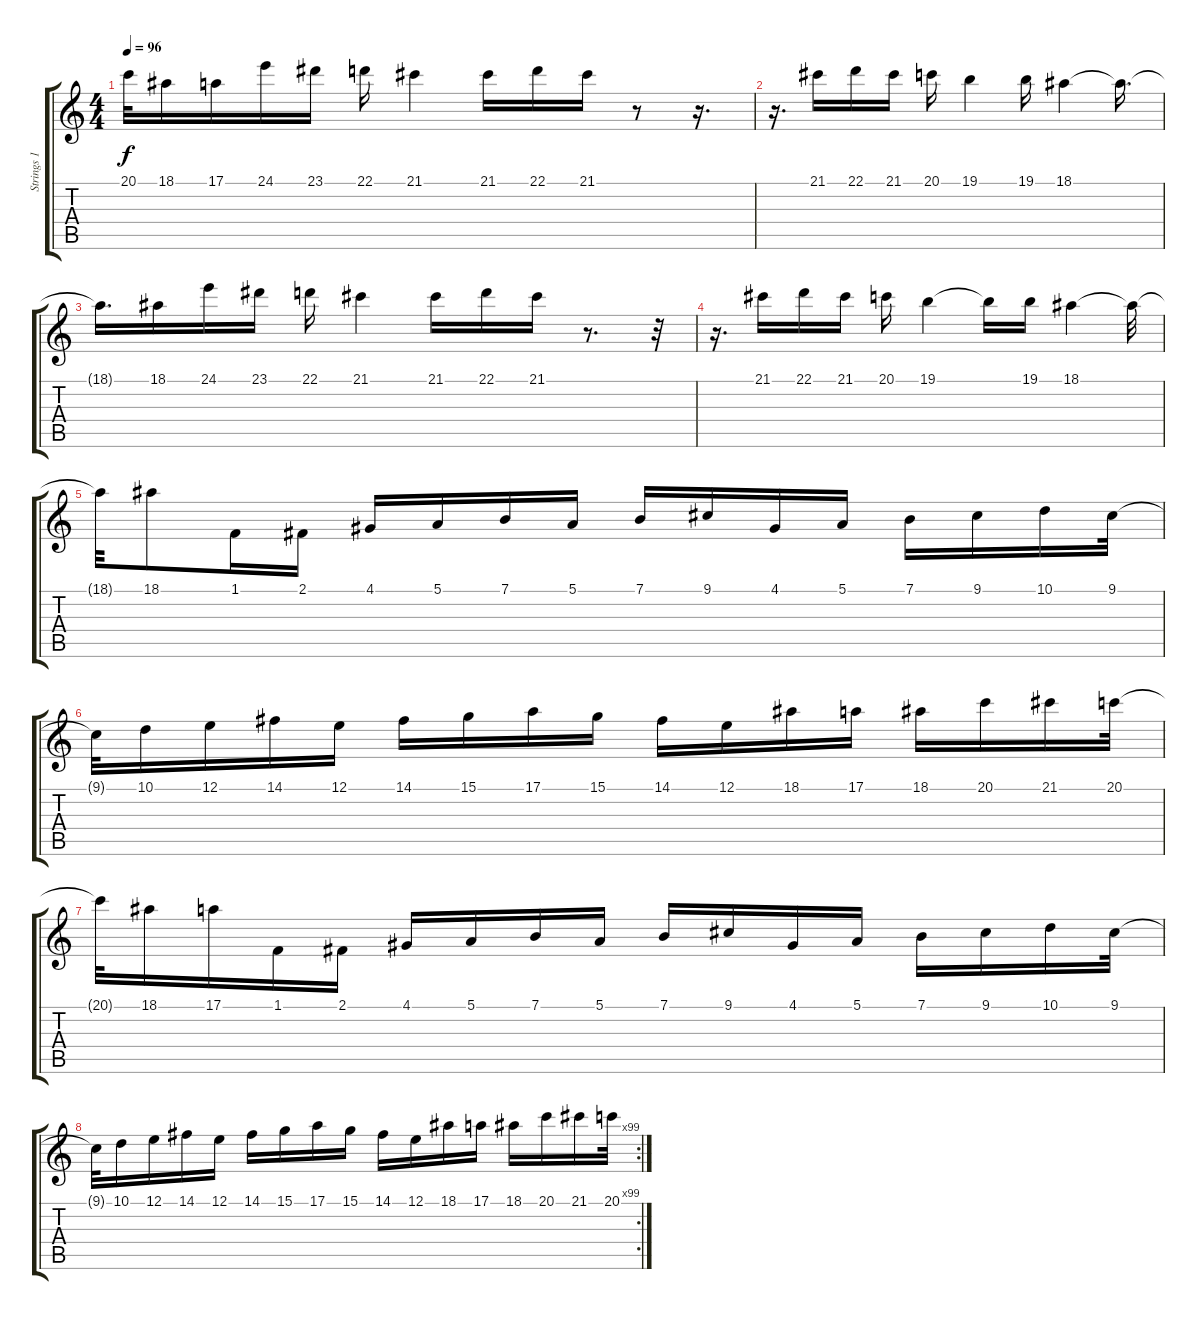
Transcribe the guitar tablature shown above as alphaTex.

\track ("Strings 1 (Echo 2)" "Strings 1 ") {instrument violin}
\staff {score tabs}
\tuning (E4 B3 G3 D3 A2 E2) {hide}
\ts (4 4)
\tempo 96
\clef g2
\ks c
20.1{t}.32{dy f} 18.1.16 17.1.16 24.1.16 23.1.16 22.1.16 21.1.4 21.1.16 22.1.16 21.1.16 r.8 r.16{d} |
r.16{d} 21.1.16 22.1.16 21.1.16 20.1.16 19.1.4 19.1.16 18.1.4 18.1{t}.16{d} |
18.1{t}.16{d} 18.1.16 24.1.16 23.1.16 22.1.16 21.1.4 21.1.16 22.1.16 21.1.16 r.8{d} r.32 |
r.16{d} 21.1.16 22.1.16 21.1.16 20.1.16 19.1.4 19.1{t}.16 19.1.16 18.1.4 18.1{t}.32 |
18.1{t}.32 18.1.8 1.1.16 2.1.16 4.1.16 5.1.16 7.1.16 5.1.16 7.1.16 9.1.16 4.1.16 5.1.16 7.1.16 9.1.16 10.1.16 9.1.32 |
9.1{t}.32 10.1.16 12.1.16 14.1.16 12.1.16 14.1.16 15.1.16 17.1.16 15.1.16 14.1.16 12.1.16 18.1.16 17.1.16 18.1.16 20.1.16 21.1.16 20.1.32 |
20.1{t}.32 18.1.16 17.1.16 1.1.16 2.1.16 4.1.16 5.1.16 7.1.16 5.1.16 7.1.16 9.1.16 4.1.16 5.1.16 7.1.16 9.1.16 10.1.16 9.1.32 |
\rc 99
9.1{t}.32 10.1.16 12.1.16 14.1.16 12.1.16 14.1.16 15.1.16 17.1.16 15.1.16 14.1.16 12.1.16 18.1.16 17.1.16 18.1.16 20.1.16 21.1.16 20.1.32
